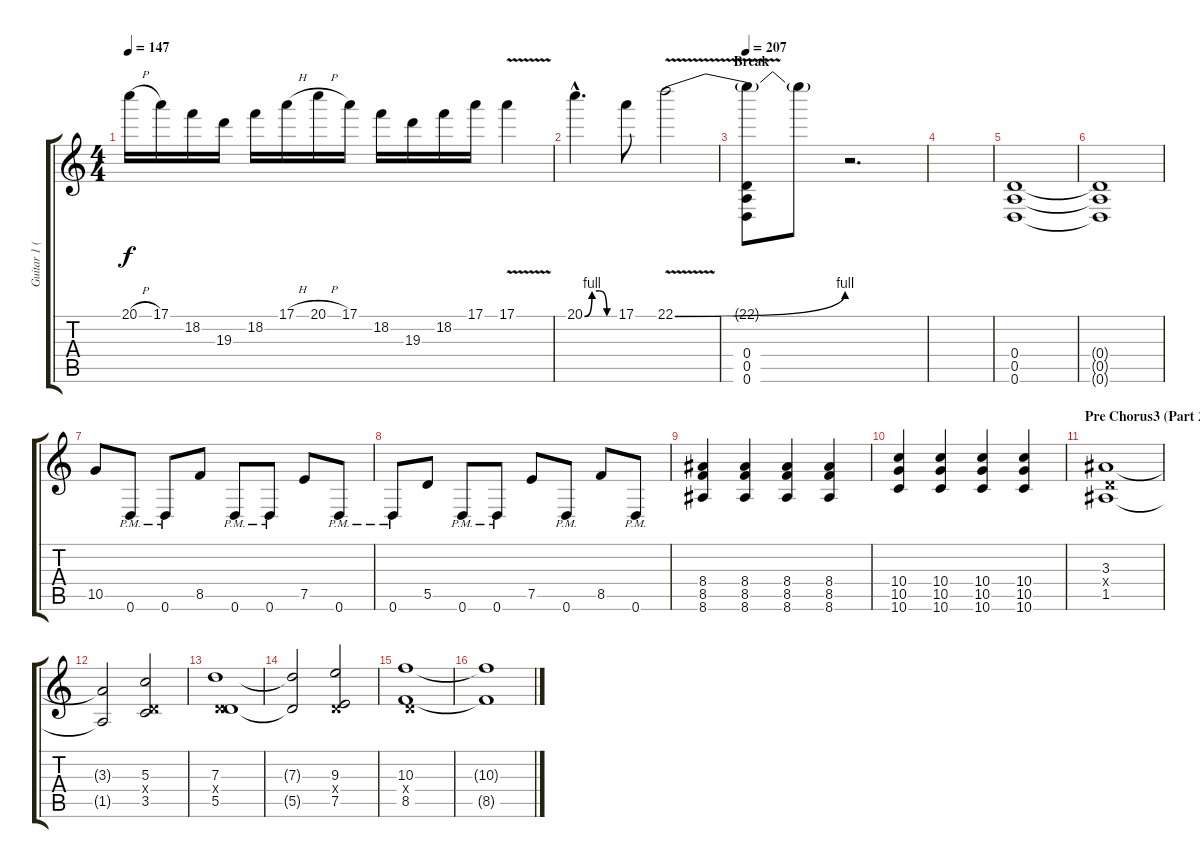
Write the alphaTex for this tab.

\track ("Guitar 1 (Matt)" "Guitar 1 (") {instrument distortionguitar}
\staff {score tabs}
\tuning (E4 B3 G3 D3 A2 D2) {hide}
\ts (4 4)
\tempo 147
\clef g2
\ks c
20.1{h}.16{dy f} 17.1.16 18.2.16 19.3.16 18.2.16 17.1{h}.16 20.1{h}.16 17.1.16 18.2.16 19.3.16 18.2.16 17.1.16 17.1{v}.4 |
20.1{be (custom 0 0 15 4 30 4 45 0 60 0) hac}.4{d} 17.1.8 22.1{be (bend 0 0 60 4) v}.2 |
\section ("" "Break")
\tempo 207
(22.1{t} 0.4 0.5 0.6).8{volume 16 balance 4} 22.1{t}.8 r.2{d} |
|
(0.4 0.5 0.6).1 |
(0.4{t} 0.5{t} 0.6{t}).1 |
10.5.8 0.6{pm}.8 0.6{pm}.8 8.5.8 0.6{pm}.8 0.6{pm}.8 7.5.8 0.6{pm}.8 |
0.6{pm}.8 5.5.8 0.6{pm}.8 0.6{pm}.8 7.5.8 0.6{pm}.8 8.5.8 0.6{pm}.8 |
(8.4 8.5 8.6).4 (8.4 8.5 8.6).4 (8.4 8.5 8.6).4 (8.4 8.5 8.6).4 |
(10.4 10.5 10.6).4 (10.4 10.5 10.6).4 (10.4 10.5 10.6).4 (10.4 10.5 10.6).4 |
\section ("" "Pre Chorus3 (Part 2)")
(3.3 0.4{x} 1.5).1 |
(3.3{t} 1.5{t}).2 (5.3 0.4{x} 3.5).2 |
(7.3 0.4{x} 5.5).1 |
(7.3{t} 5.5{t}).2 (9.3 0.4{x} 7.5).2 |
(10.3 0.4{x} 8.5).1 |
(10.3{t} 8.5{t}).1
